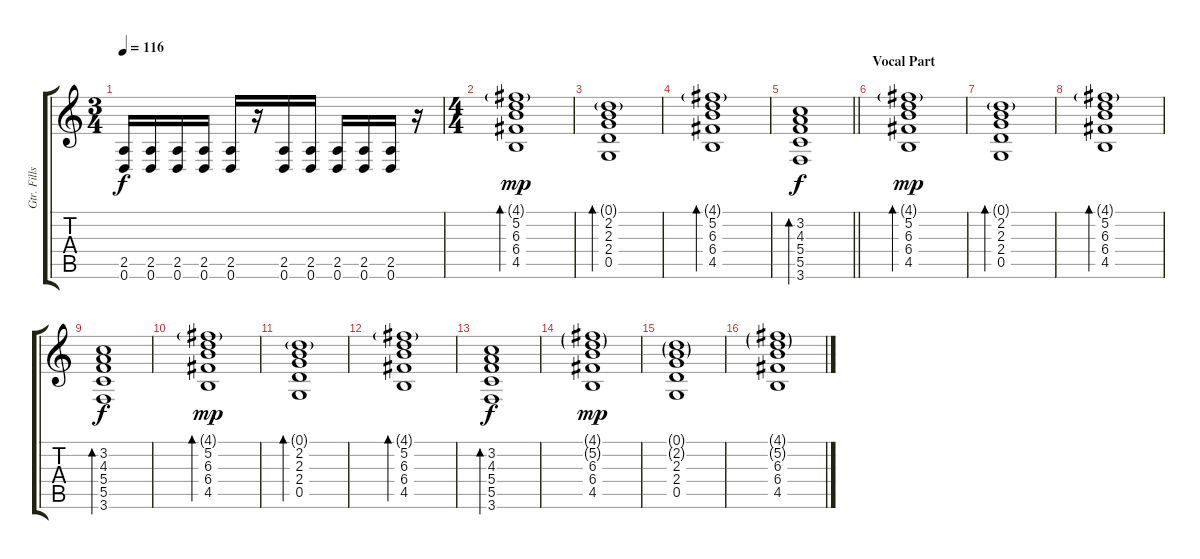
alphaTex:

\track ("Gtr. Fills" "Gtr. Fills") {instrument distortionguitar}
\staff {score tabs}
\tuning (D4 A3 F3 C3 G2 D2) {hide}
\ts (3 4)
\tempo 116
\clef g2
\ks c
(2.5 0.6).16{dy f} (2.5 0.6).16 (2.5 0.6).16 (2.5 0.6).16 (2.5 0.6).16 r.16 (2.5 0.6).16 (2.5 0.6).16 (2.5 0.6).16 (2.5 0.6).16 (2.5 0.6).16 r.16 |
\ts (4 4)
(4.1{g} 5.2 6.3 6.4 4.5).1{bd 240 dy mp volume 10 instrument electricguitarclean} |
(0.1{g} 2.2 2.3 2.4 0.5).1{bd 240} |
(4.1{g} 5.2 6.3 6.4 4.5).1{bd 240} |
\barLineRight lightlight
(3.2 4.3 5.4 5.5 3.6).1{bd 240 dy f} |
\section ("" "Vocal Part")
(4.1{g} 5.2 6.3 6.4 4.5).1{bd 240 dy mp} |
(0.1{g} 2.2 2.3 2.4 0.5).1{bd 240} |
(4.1{g} 5.2 6.3 6.4 4.5).1{bd 240} |
(3.2 4.3 5.4 5.5 3.6).1{bd 240 dy f} |
(4.1{g} 5.2 6.3 6.4 4.5).1{bd 240 dy mp} |
(0.1{g} 2.2 2.3 2.4 0.5).1{bd 240} |
(4.1{g} 5.2 6.3 6.4 4.5).1{bd 240} |
(3.2 4.3 5.4 5.5 3.6).1{bd 240 dy f} |
(4.1{g} 5.2{g} 6.3 6.4 4.5).1{dy mp volume 14 instrument distortionguitar} |
(0.1{g} 2.2{g} 2.3 2.4 0.5).1 |
(4.1{g} 5.2{g} 6.3 6.4 4.5).1
